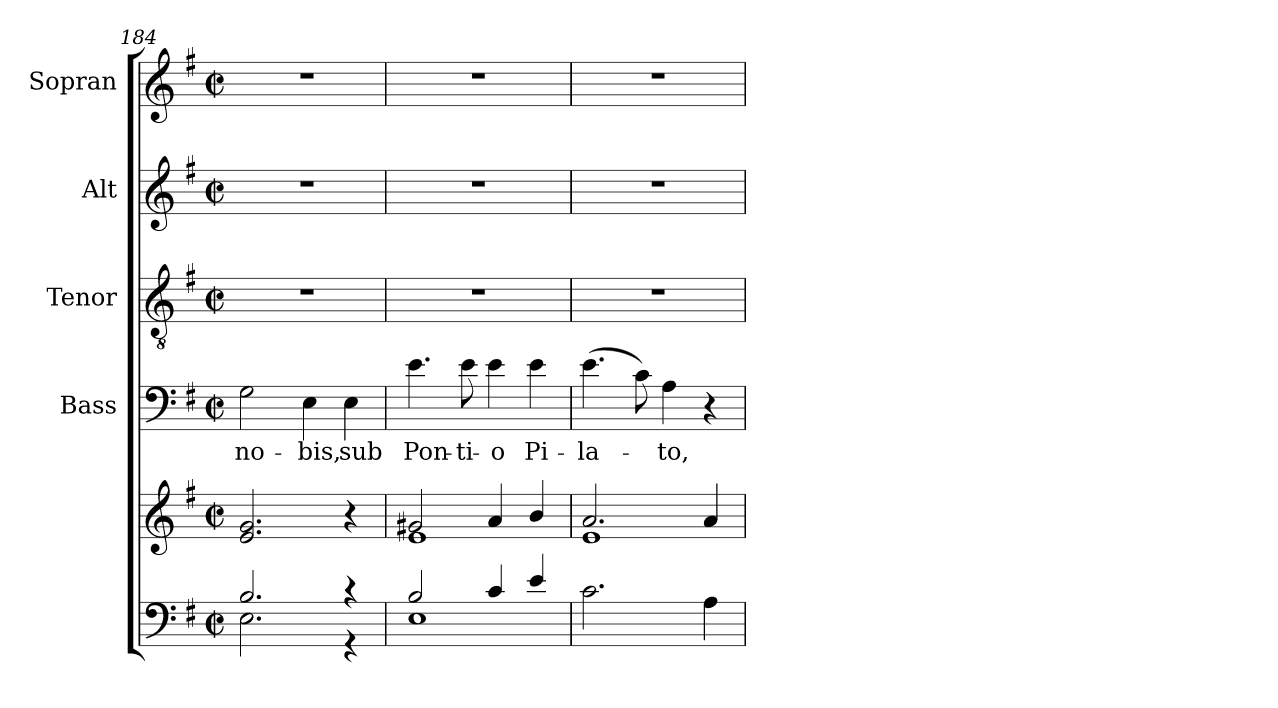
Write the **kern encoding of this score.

**kern	**kern	**kern	**text	**kern	**kern	**kern
*part5	*part5	*part4	*part4	*part3	*part2	*part1
*staff6	*staff5	*staff4	*staff4	*staff3	*staff2	*staff1
*	*	*I"Bass	*	*I"Tenor	*I"Alt	*I"Sopran
*	*	*I'B.	*	*I'T.	*I'A.	*I'S.
!!LO:PB:g=z
*clefF4	*clefG2	*clefF4	*	*clefGv2	*clefG2	*clefG2
*k[f#]	*k[f#]	*k[f#]	*	*k[f#]	*k[f#]	*k[f#]
*G:	*G:	*G:	*	*G:	*G:	*G:
*M2/2	*M2/2	*M2/2	*	*M2/2	*M2/2	*M2/2
*met(c|)	*met(c|)	*met(c|)	*	*met(c|)	*met(c|)	*met(c|)
=184	=184	=184	=184	=184	=184	=184
*^	*	*	*	*	*	*
!	!	!	!	!LO:LY:b	!	!	!
2.B/	2.E\	2.e/ 2.g/	2G\	no-	1r	1r	1r
!	!	!	!	!LO:LY:b	!	!	!
.	.	.	4E\	-bis,	.	.	.
!	!	!	!	!LO:LY:b	!	!	!
4r	4r	4r	4E\	sub	.	.	.
=185	=185	=185	=185	=185	=185	=185	=185
*	*	*^	*	*	*	*	*
!	!	!	!	!	!LO:LY:b	!	!	!
2B/	1E	2g#X/	1e	4.e\	Pon-	1r	1r	1r
!	!	!	!	!	!LO:LY:b	!	!	!
.	.	.	.	8e\	-ti-	.	.	.
!	!	!	!	!	!LO:LY:b	!	!	!
4c/	.	4a/	.	4e\	-o	.	.	.
!	!	!	!	!	!LO:LY:b	!	!	!
4e/	.	4b/	.	4e\	Pi-	.	.	.
*v	*v	*	*	*	*	*	*	*
=186	=186	=186	=186	=186	=186	=186	=186
!	!	!	!	!LO:LY:b	!	!	!
2.c\	2.a/	1e	(>4.e\	-la-	1r	1r	1r
.	.	.	8c\)	.	.	.	.
!	!	!	!	!LO:LY:b	!	!	!
.	.	.	4A\	-to,	.	.	.
4A\	4a/	.	4r	.	.	.	.
*	*v	*v	*	*	*	*	*
=	=	=	=	=	=	=
*-	*-	*-	*-	*-	*-	*-
